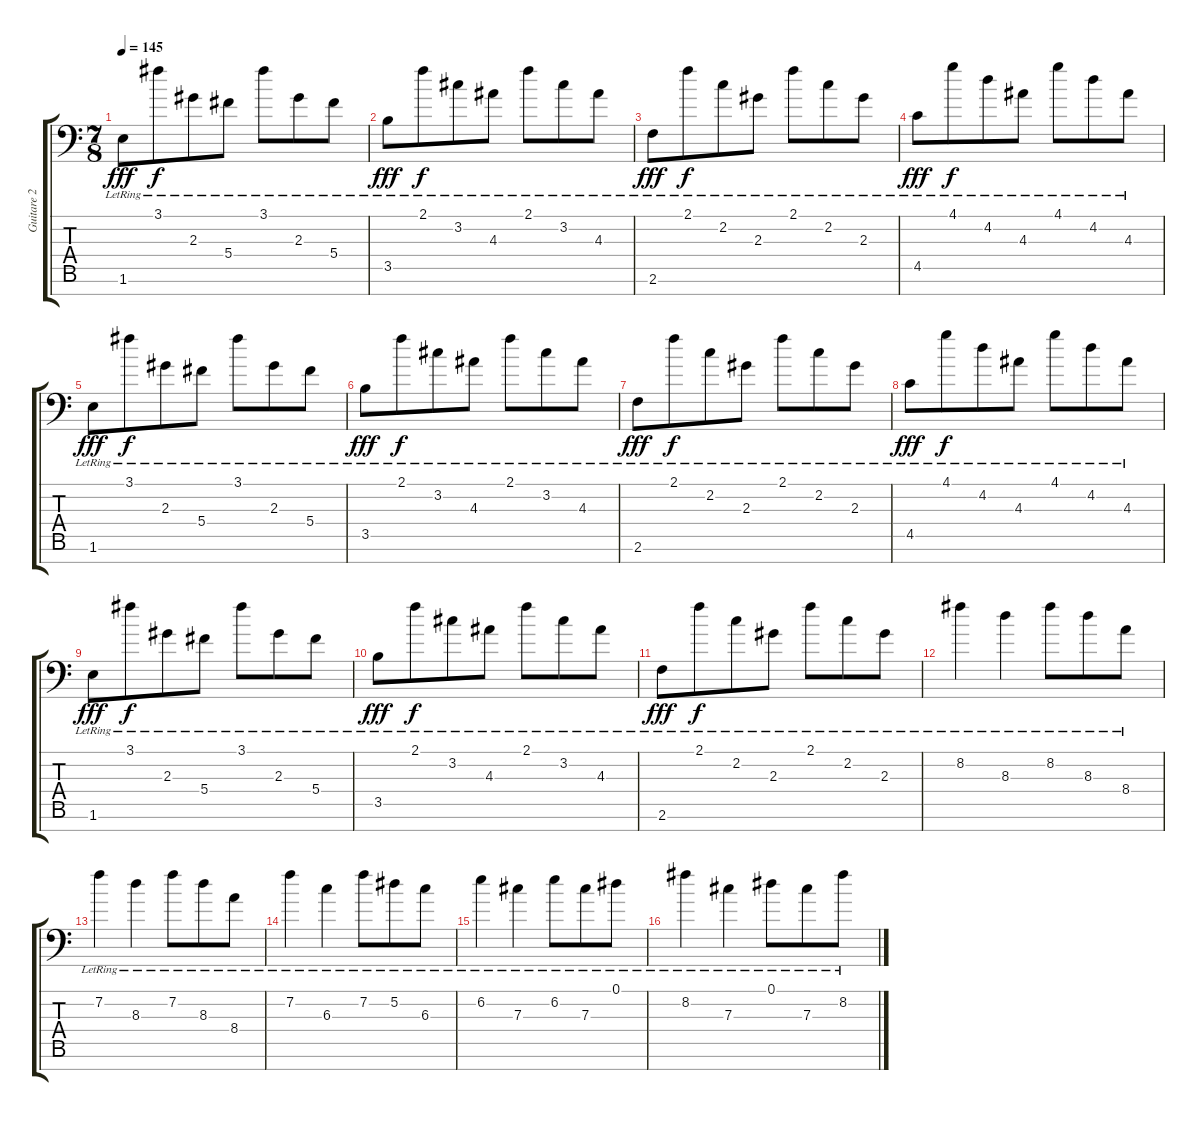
\track ("Guitare 2" "Guitare 2") {instrument distortionguitar}
\staff {score tabs}
\tuning (Eb4 Bb3 Gb3 Db3 Ab2 Eb2 Bb1) {hide}
\ts (7 8)
\tempo 145
\clef f4
\ks c
1.6{lr}.8{dy fff} 3.1{lr}.8{dy f} 2.3{lr}.8 5.4{lr}.8 3.1{lr}.8 2.3{lr}.8 5.4{lr}.8 |
3.5{lr}.8{dy fff} 2.1{lr}.8{dy f} 3.2{lr}.8 4.3{lr}.8 2.1{lr}.8 3.2{lr}.8 4.3{lr}.8 |
2.6{lr}.8{dy fff} 2.1{lr}.8{dy f} 2.2{lr}.8 2.3{lr}.8 2.1{lr}.8 2.2{lr}.8 2.3{lr}.8 |
4.5{lr}.8{dy fff} 4.1{lr}.8{dy f} 4.2{lr}.8 4.3{lr}.8 4.1{lr}.8 4.2{lr}.8 4.3{lr}.8 |
1.6{lr}.8{dy fff} 3.1{lr}.8{dy f} 2.3{lr}.8 5.4{lr}.8 3.1{lr}.8 2.3{lr}.8 5.4{lr}.8 |
3.5{lr}.8{dy fff} 2.1{lr}.8{dy f} 3.2{lr}.8 4.3{lr}.8 2.1{lr}.8 3.2{lr}.8 4.3{lr}.8 |
2.6{lr}.8{dy fff} 2.1{lr}.8{dy f} 2.2{lr}.8 2.3{lr}.8 2.1{lr}.8 2.2{lr}.8 2.3{lr}.8 |
4.5{lr}.8{dy fff} 4.1{lr}.8{dy f} 4.2{lr}.8 4.3{lr}.8 4.1{lr}.8 4.2{lr}.8 4.3{lr}.8 |
1.6{lr}.8{dy fff} 3.1{lr}.8{dy f} 2.3{lr}.8 5.4{lr}.8 3.1{lr}.8 2.3{lr}.8 5.4{lr}.8 |
3.5{lr}.8{dy fff} 2.1{lr}.8{dy f} 3.2{lr}.8 4.3{lr}.8 2.1{lr}.8 3.2{lr}.8 4.3{lr}.8 |
2.6{lr}.8{dy fff} 2.1{lr}.8{dy f} 2.2{lr}.8 2.3{lr}.8 2.1{lr}.8 2.2{lr}.8 2.3{lr}.8 |
8.2{lr}.4 8.3{lr}.4 8.2{lr}.8 8.3{lr}.8 8.4{lr}.8 |
7.2{lr}.4 8.3{lr}.4 7.2{lr}.8 8.3{lr}.8 8.4{lr}.8 |
7.2{lr}.4 6.3{lr}.4 7.2{lr}.8 5.2{lr}.8 6.3{lr}.8 |
6.2{lr}.4 7.3{lr}.4 6.2{lr}.8 7.3{lr}.8 0.1{lr}.8 |
8.2{lr}.4 7.3{lr}.4 0.1{lr}.8 7.3{lr}.8 8.2{lr}.8
